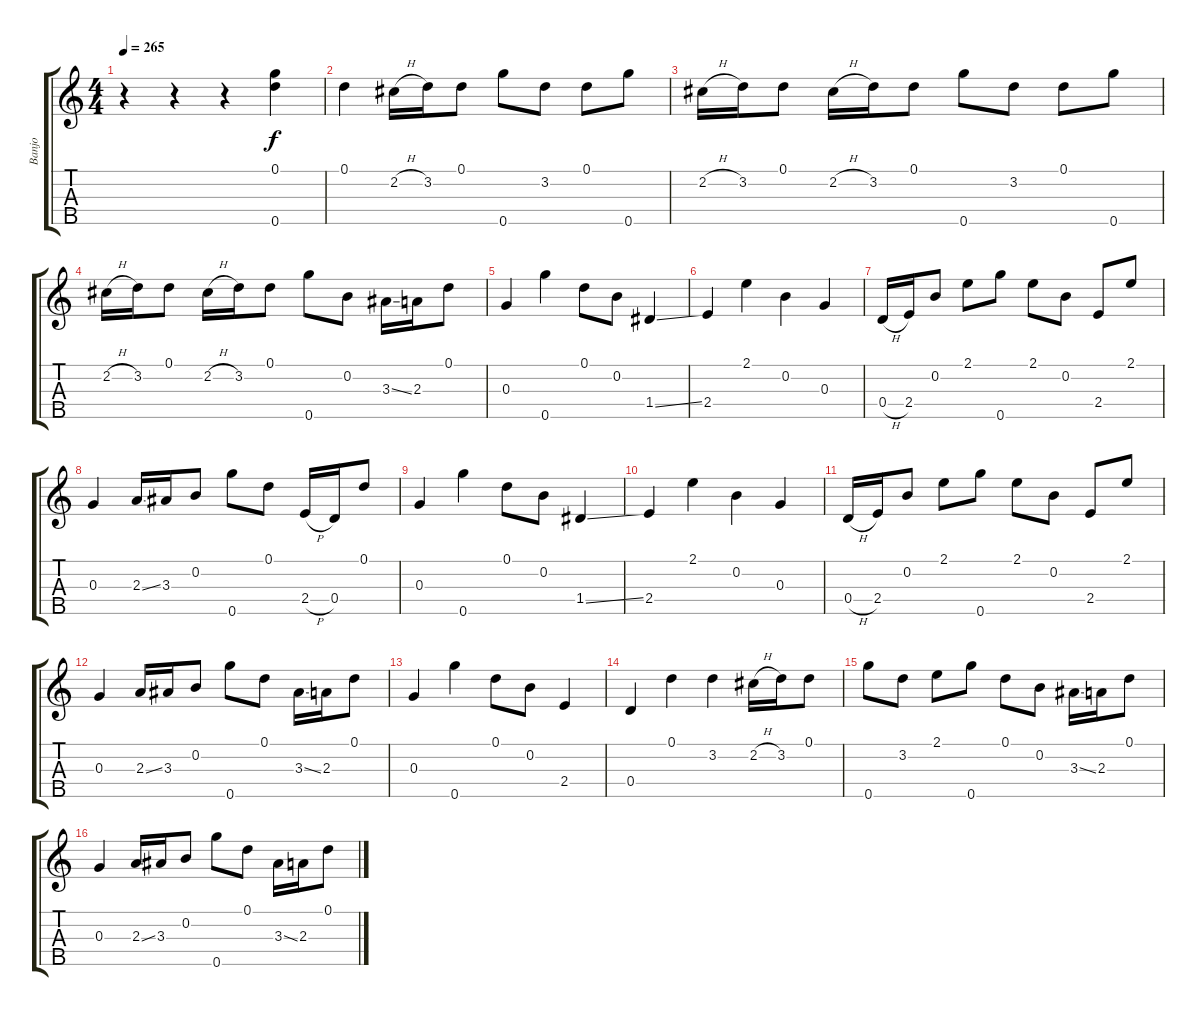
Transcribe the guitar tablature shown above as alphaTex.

\track ("Banjo" "Banjo") {instrument banjo}
\staff {score tabs}
\tuning (D4 B3 G3 D3 G4) {hide}
\displaytranspose 12
\ts (4 4)
\tempo 265
\clef g2
\ks c
r.4{dy f instrument banjo} r.4 r.4 (0.1 0.5).4 |
0.1.4 2.2{h}.16 3.2.16 0.1.8 0.5.8 3.2.8 0.1.8 0.5.8 |
2.2{h}.16 3.2.16 0.1.8 2.2{h}.16 3.2.16 0.1.8 0.5.8 3.2.8 0.1.8 0.5.8 |
2.2{h}.16 3.2.16 0.1.8 2.2{h}.16 3.2.16 0.1.8 0.5.8 0.2.8 3.3{ss}.16 2.3.16 0.1.8 |
0.3.4 0.5.4 0.1.8 0.2.8 1.4{ss}.4 |
2.4.4 2.1.4 0.2.4 0.3.4 |
0.4{h}.16 2.4.16 0.2.8 2.1.8 0.5.8 2.1.8 0.2.8 2.4.8 2.1.8 |
0.3.4 2.3{ss}.16 3.3.16 0.2.8 0.5.8 0.1.8 2.4{h}.16 0.4.16 0.1.8 |
0.3.4 0.5.4 0.1.8 0.2.8 1.4{ss}.4 |
2.4.4 2.1.4 0.2.4 0.3.4 |
0.4{h}.16 2.4.16 0.2.8 2.1.8 0.5.8 2.1.8 0.2.8 2.4.8 2.1.8 |
0.3.4 2.3{ss}.16 3.3.16 0.2.8 0.5.8 0.1.8 3.3{ss}.16 2.3.16 0.1.8 |
0.3.4 0.5.4 0.1.8 0.2.8 2.4.4 |
0.4.4 0.1.4 3.2.4 2.2{h}.16 3.2.16 0.1.8 |
0.5.8 3.2.8 2.1.8 0.5.8 0.1.8 0.2.8 3.3{ss}.16 2.3.16 0.1.8 |
0.3.4 2.3{ss}.16 3.3.16 0.2.8 0.5.8 0.1.8 3.3{ss}.16 2.3.16 0.1.8
